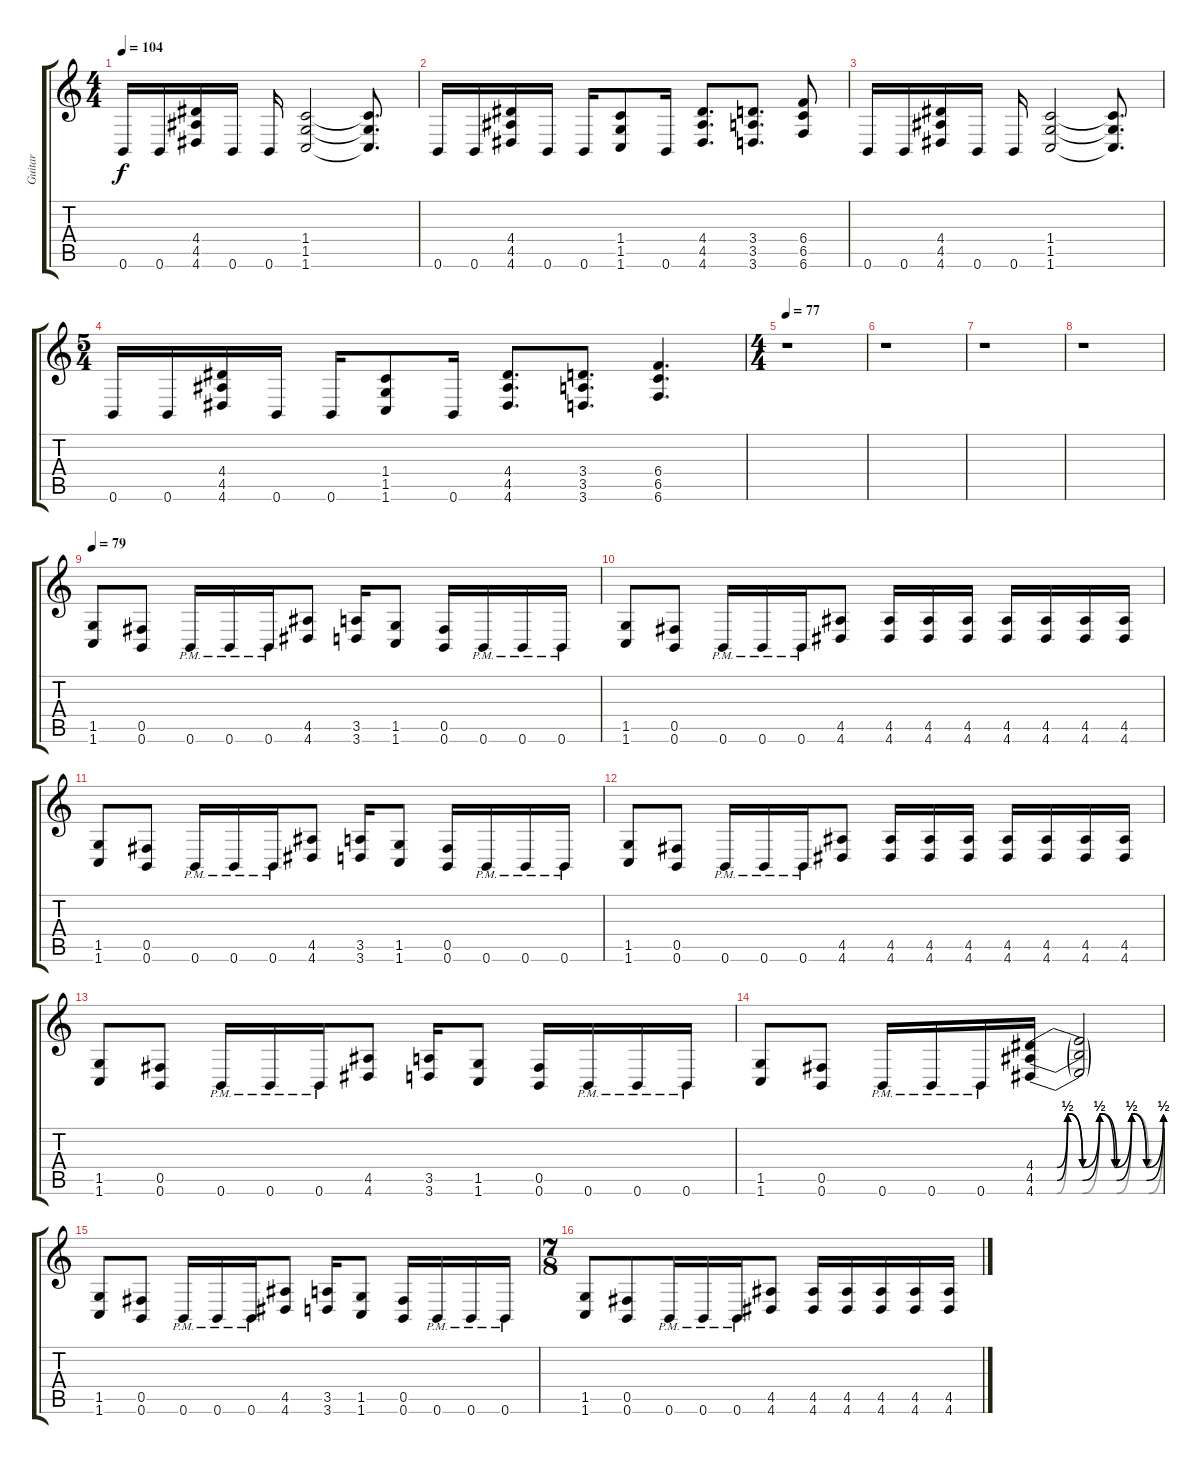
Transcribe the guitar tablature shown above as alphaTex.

\track ("Guitar" "Guitar") {instrument distortionguitar}
\staff {score tabs}
\tuning (Db4 Ab3 E3 B2 Gb2 B1) {hide}
\ts (4 4)
\tempo 104
\clef g2
\ks c
0.6.16{dy f} 0.6.16 (4.4 4.5 4.6).16 0.6.16 0.6.16 (1.4 1.5 1.6).2 (1.4{t} 1.5{t} 1.6{t}).8{d} |
0.6.16 0.6.16 (4.4 4.5 4.6).16 0.6.16 0.6.16 (1.4 1.5 1.6).8 0.6.16 (4.4 4.5 4.6).8{d} (3.4 3.5 3.6).8{d} (6.4 6.5 6.6).8 |
0.6.16 0.6.16 (4.4 4.5 4.6).16 0.6.16 0.6.16 (1.4 1.5 1.6).2 (1.4{t} 1.5{t} 1.6{t}).8{d} |
\ts (5 4)
0.6.16 0.6.16 (4.4 4.5 4.6).16 0.6.16 0.6.16 (1.4 1.5 1.6).8 0.6.16 (4.4 4.5 4.6).8{d} (3.4 3.5 3.6).8{d} (6.4 6.5 6.6).4{d} |
\ts (4 4)
\tempo 77
r.1 |
r.1 |
r.1 |
r.1 |
\tempo 79
(1.5 1.6).8 (0.5 0.6).8 0.6{pm}.16 0.6{pm}.16 0.6{pm}.16 (4.5 4.6).8 (3.5 3.6).16 (1.5 1.6).8 (0.5 0.6).16 0.6{pm}.16 0.6{pm}.16 0.6{pm}.16 |
(1.5 1.6).8 (0.5 0.6).8 0.6{pm}.16 0.6{pm}.16 0.6{pm}.16 (4.5 4.6).8 (4.5 4.6).16 (4.5 4.6).16 (4.5 4.6).16 (4.5 4.6).16 (4.5 4.6).16 (4.5 4.6).16 (4.5 4.6).16 |
(1.5 1.6).8 (0.5 0.6).8 0.6{pm}.16 0.6{pm}.16 0.6{pm}.16 (4.5 4.6).8 (3.5 3.6).16 (1.5 1.6).8 (0.5 0.6).16 0.6{pm}.16 0.6{pm}.16 0.6{pm}.16 |
(1.5 1.6).8 (0.5 0.6).8 0.6{pm}.16 0.6{pm}.16 0.6{pm}.16 (4.5 4.6).8 (4.5 4.6).16 (4.5 4.6).16 (4.5 4.6).16 (4.5 4.6).16 (4.5 4.6).16 (4.5 4.6).16 (4.5 4.6).16 |
(1.5 1.6).8 (0.5 0.6).8 0.6{pm}.16 0.6{pm}.16 0.6{pm}.16 (4.5 4.6).8 (3.5 3.6).16 (1.5 1.6).8 (0.5 0.6).16 0.6{pm}.16 0.6{pm}.16 0.6{pm}.16 |
(1.5 1.6).8 (0.5 0.6).8 0.6{pm}.16 0.6{pm}.16 0.6{pm}.16 (4.4{be (custom 0 0 10 0 15 2 22 0 30 2 37 0 45 2 52 0 60 2)} 4.5{be (custom 0 0 10 0 15 2 22 0 30 2 38 0 45 2 52 0 60 2)} 4.6{be (custom 0 0 10 0 15 2 22 0 30 2 38 0 45 2 53 0 60 2)}).16 (4.4{t} 4.5{t} 4.6{t}).2 |
(1.5 1.6).8 (0.5 0.6).8 0.6{pm}.16 0.6{pm}.16 0.6{pm}.16 (4.5 4.6).8 (3.5 3.6).16 (1.5 1.6).8 (0.5 0.6).16 0.6{pm}.16 0.6{pm}.16 0.6{pm}.16 |
\ts (7 8)
(1.5 1.6).8 (0.5 0.6).8 0.6{pm}.16 0.6{pm}.16 0.6{pm}.16 (4.5 4.6).8 (4.5 4.6).16 (4.5 4.6).16 (4.5 4.6).16 (4.5 4.6).16 (4.5 4.6).16
